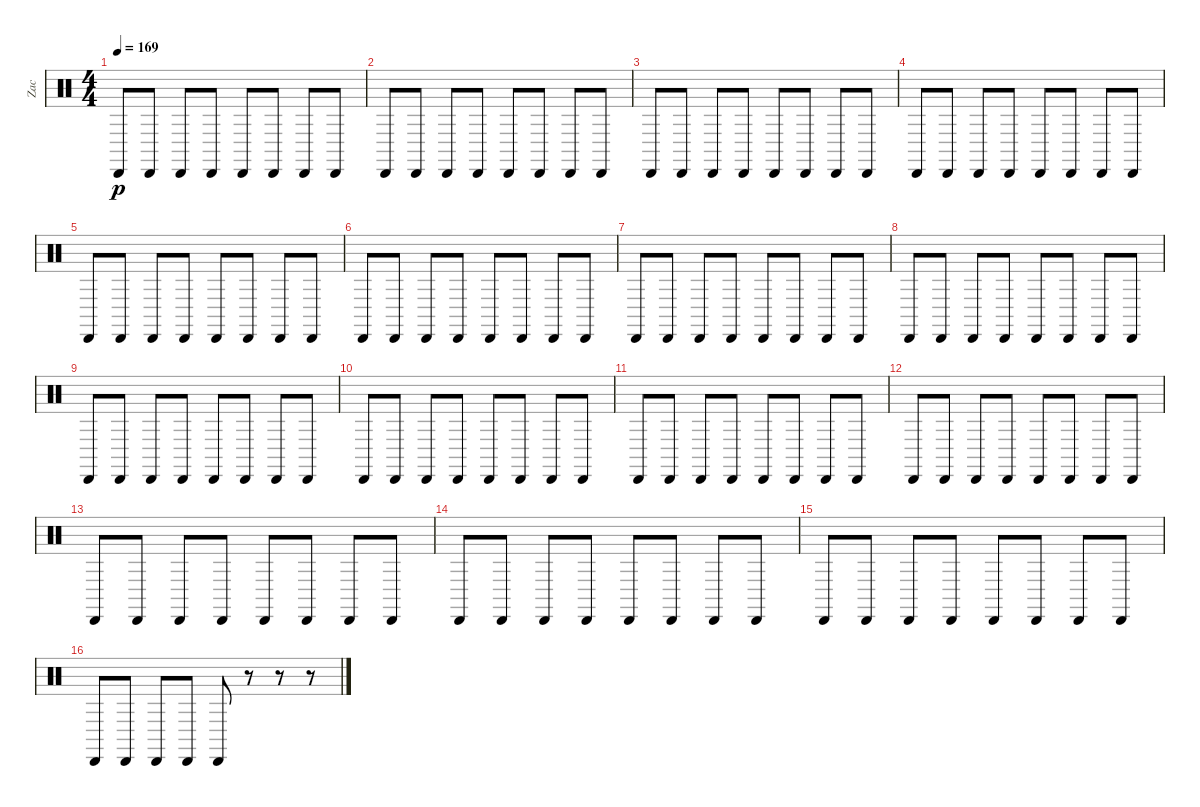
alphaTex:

\track ("Zac" "Zac") {instrument percussion}
\staff {score}
\articulation defaults
\ts (4 4)
\tempo 169
\clef neutral
\ks c "Cabasa (hit)".8{dy p} "Cabasa (hit)".8 "Cabasa (hit)".8 "Cabasa (hit)".8 "Cabasa (hit)".8 "Cabasa (hit)".8 "Cabasa (hit)".8 "Cabasa (hit)".8
|
"Cabasa (hit)".8 "Cabasa (hit)".8 "Cabasa (hit)".8 "Cabasa (hit)".8 "Cabasa (hit)".8 "Cabasa (hit)".8 "Cabasa (hit)".8 "Cabasa (hit)".8 |
"Cabasa (hit)".8 "Cabasa (hit)".8 "Cabasa (hit)".8 "Cabasa (hit)".8 "Cabasa (hit)".8 "Cabasa (hit)".8 "Cabasa (hit)".8 "Cabasa (hit)".8 |
"Cabasa (hit)".8 "Cabasa (hit)".8 "Cabasa (hit)".8 "Cabasa (hit)".8 "Cabasa (hit)".8 "Cabasa (hit)".8 "Cabasa (hit)".8 "Cabasa (hit)".8 |
"Cabasa (hit)".8 "Cabasa (hit)".8 "Cabasa (hit)".8 "Cabasa (hit)".8 "Cabasa (hit)".8 "Cabasa (hit)".8 "Cabasa (hit)".8 "Cabasa (hit)".8 |
"Cabasa (hit)".8 "Cabasa (hit)".8 "Cabasa (hit)".8 "Cabasa (hit)".8 "Cabasa (hit)".8 "Cabasa (hit)".8 "Cabasa (hit)".8 "Cabasa (hit)".8 |
"Cabasa (hit)".8 "Cabasa (hit)".8 "Cabasa (hit)".8 "Cabasa (hit)".8 "Cabasa (hit)".8 "Cabasa (hit)".8 "Cabasa (hit)".8 "Cabasa (hit)".8 |
"Cabasa (hit)".8 "Cabasa (hit)".8 "Cabasa (hit)".8 "Cabasa (hit)".8 "Cabasa (hit)".8 "Cabasa (hit)".8 "Cabasa (hit)".8 "Cabasa (hit)".8 |
"Cabasa (hit)".8 "Cabasa (hit)".8 "Cabasa (hit)".8 "Cabasa (hit)".8 "Cabasa (hit)".8 "Cabasa (hit)".8 "Cabasa (hit)".8 "Cabasa (hit)".8 |
"Cabasa (hit)".8 "Cabasa (hit)".8 "Cabasa (hit)".8 "Cabasa (hit)".8 "Cabasa (hit)".8 "Cabasa (hit)".8 "Cabasa (hit)".8 "Cabasa (hit)".8 |
"Cabasa (hit)".8 "Cabasa (hit)".8 "Cabasa (hit)".8 "Cabasa (hit)".8 "Cabasa (hit)".8 "Cabasa (hit)".8 "Cabasa (hit)".8 "Cabasa (hit)".8 |
"Cabasa (hit)".8 "Cabasa (hit)".8 "Cabasa (hit)".8 "Cabasa (hit)".8 "Cabasa (hit)".8 "Cabasa (hit)".8 "Cabasa (hit)".8 "Cabasa (hit)".8 |
"Cabasa (hit)".8 "Cabasa (hit)".8 "Cabasa (hit)".8 "Cabasa (hit)".8 "Cabasa (hit)".8 "Cabasa (hit)".8 "Cabasa (hit)".8 "Cabasa (hit)".8 |
"Cabasa (hit)".8 "Cabasa (hit)".8 "Cabasa (hit)".8 "Cabasa (hit)".8 "Cabasa (hit)".8 "Cabasa (hit)".8 "Cabasa (hit)".8 "Cabasa (hit)".8 |
"Cabasa (hit)".8 "Cabasa (hit)".8 "Cabasa (hit)".8 "Cabasa (hit)".8 "Cabasa (hit)".8 "Cabasa (hit)".8 "Cabasa (hit)".8 "Cabasa (hit)".8 |
"Cabasa (hit)".8 "Cabasa (hit)".8 "Cabasa (hit)".8 "Cabasa (hit)".8 "Cabasa (hit)".8 r.8 r.8 r.8
